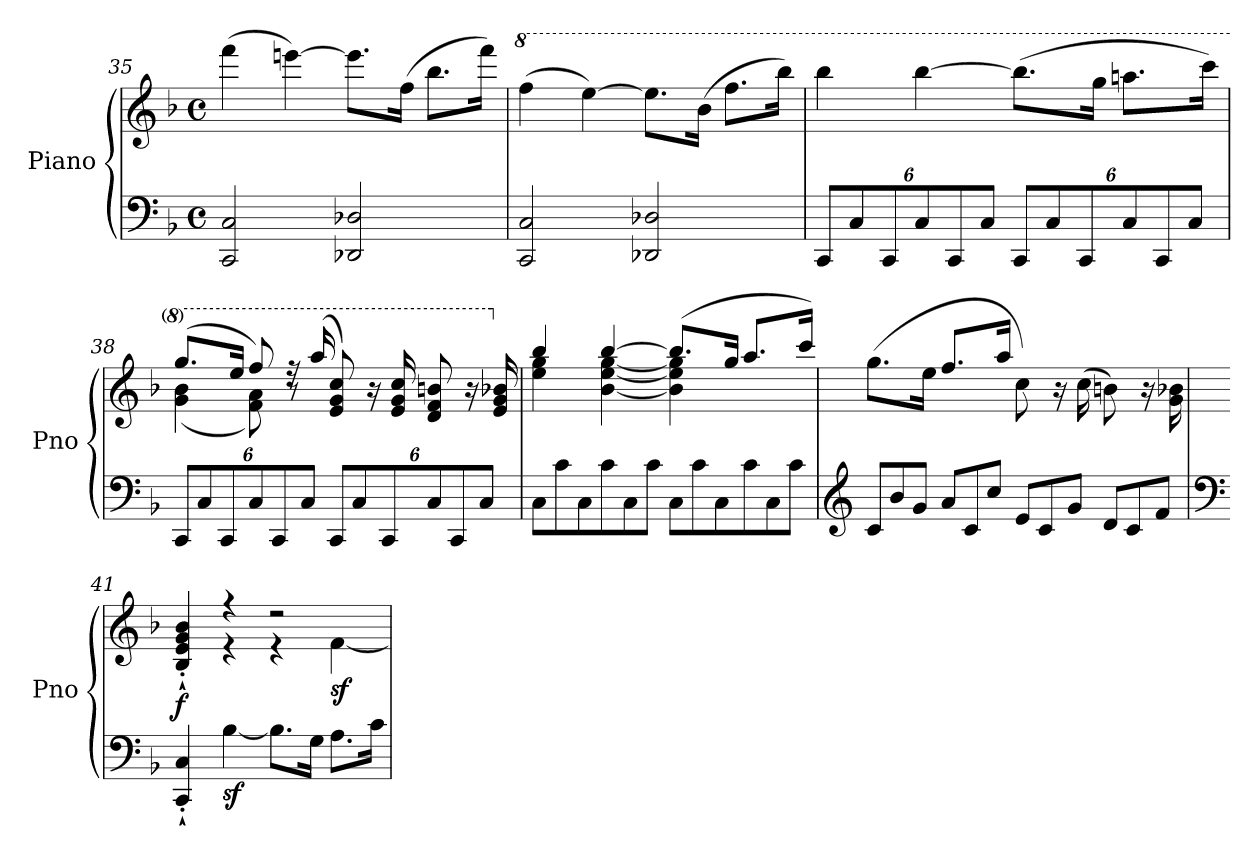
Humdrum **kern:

**kern	**kern	**dynam
*part1	*part1	*part1
*staff2	*staff1	*staff1/2
*I"Piano	*	*
*I'Pno	*	*
*clefF4	*clefG2	*
*k[b-]	*k[b-]	*
*M4/4	*M4/4	*
*met(c)	*met(c)	*
=35	=35	=35
*^	*	*
1ryy	2CC/ 2C/	(>4fff\	.
.	.	[4eeen\)	.
.	2DD-X/ 2D-X/	8.eee\L]	.
.	.	(>16ff\Jk	.
.	.	8.bb-\L	.
.	.	16fff\Jk)	.
!!LO:LB:g=z
=36	=36	=36	=36
*	*	*8va	*
1ryy	2CC/ 2C/	(>4fff\	.
.	.	[4eee\)	.
.	2DD-X/ 2D-X/	8.eee\L]	.
.	.	(>16bb-\Jk	.
.	.	8.fff\L	.
.	.	16bbb-\Jk)	.
=37	=37	=37	=37
*	*Xbrackettup	*	*
!	!	!	!LO:DY:b
1ryy	12CC/L	4bbb-\	other-dynamics
.	12C/	.	.
.	12CC/	.	.
.	12C/	[4bbb-\	.
.	12CC/	.	.
.	12C/J	.	.
.	12CC/L	(>8.bbb-\L]	.
.	12C/	.	.
.	12CC/	.	.
.	.	16ggg\Jk	.
.	12C/	8.aaan\L	.
.	12CC/	.	.
.	12C/J	.	.
.	.	16cccc\Jk)	.
!!LO:PB:g=z
=38	=38	=38	=38
*	*	*^	*
*	*	*	*^	*
1ryy	12CC/L	4ryy	(<4gg\ 4bb-\	(>8.ggg/L	.
.	12C/	.	.	.	.
.	12CC/	.	.	.	.
.	.	.	.	16eee/Jk	.
.	12C/	8ryy	8ff\ 8aa\)	8fff/)	.
.	12CC/	.	.	.	.
.	.	16r	8r	16ryy	.
.	12C/J	.	.	.	.
.	.	16ryy	.	(>16aaa/	.
.	12CC/L	8ryy	2ryy	8ee/ 8gg/ 8ccc/)	.
.	12C/	.	.	.	.
.	.	16r	.	16ryy	.
.	12CC/	.	.	.	.
.	.	16ryy	.	16ee/ 16gg/ 16ccc/	.
.	12C/	8ryy	.	8dd/ 8ff/ 8bbn/	.
.	12CC/	.	.	.	.
.	.	16r	.	16ryy	.
.	12C/J	.	.	.	.
.	.	16ryy	.	16ee/ 16gg/ 16bb-X/	.
*	*	*v	*v	*v	*
=39	=39	=39	=39
*	*Xtuplet	*	*
*	*	*X8va	*
*	*	*^	*
1ryy	12C\L	4bb-/	4ee\ 4gg\	.
.	12c\	.	.	.
.	12C\	.	.	.
.	12c\	[4bb-/	[4b-\ [4ee\ [4gg\	.
.	12C\	.	.	.
.	12c\J	.	.	.
.	12C\L	(>8.bb-/L]	4b-\] 4ee\] 4gg\]	.
.	12c\	.	.	.
.	12C\	.	.	.
.	.	16gg/Jk	.	.
.	12c\	8.aa/L	4ryy	.
.	12C\	.	.	.
.	12c\J	.	.	.
.	.	16ccc/Jk)	.	.
!!LO:LB:g=z	!!
=40	=40	=40	=40	=40
*clefG2	*	*	*	*
1ryy	12c/L	(>8.gg\L	2ryy	.
.	12b-/	.	.	.
.	12g/J	.	.	.
.	.	16ee\Jk	.	.
.	12a/L	8.ff/L	.	.
.	12c/	.	.	.
.	12cc/J	.	.	.
.	.	16aa/Jk	.	.
.	12e/L	8ryy	8cc\)	.
.	12c/	.	.	.
.	.	16r	16ryy	.
.	12g/J	.	.	.
.	.	16ryy	(>16cc\	.
.	12d/L	8ryy	8bn\)	.
.	12c/	.	.	.
.	.	16r	16ryy	.
.	12f/J	.	.	.
.	.	16ryy	16g\ 16b-X\	.
!!LO:PB:g=z	!!
=41	=41	=41	=41	=41
*clefF4	*	*	*	*
!	!	!	!	!LO:DY:a=2
1ryy	4CC/'` 4C/'`	4B-/'` 4e/'` 4g/'` 4b-/'`	4ryy	f
!	!	!	!	!LO:DY:b=2
.	[4B-\	4r	4r	sf
.	8.B-\L]	2r	4r	.
.	16G\Jk	.	.	.
!	!	!	!	!LO:DY:b
.	8.A\L	.	[4f\	sf
.	16c\Jk	.	.	.
*v	*v	*	*	*
*	*v	*v	*
=	=	=
*-	*-	*-
